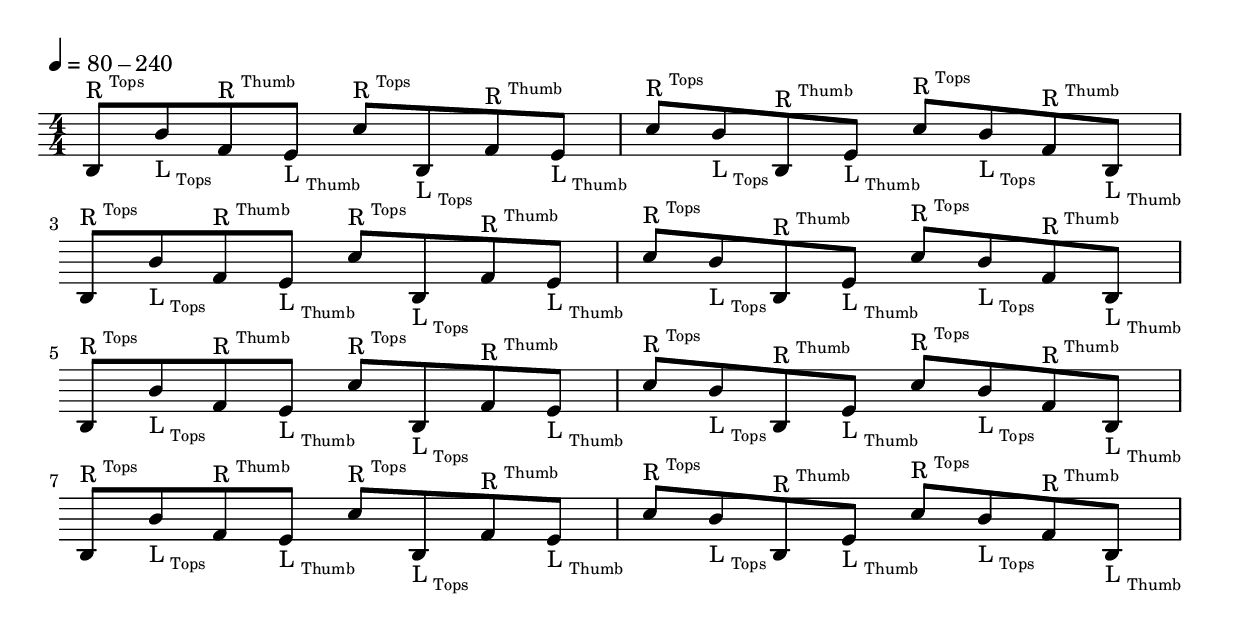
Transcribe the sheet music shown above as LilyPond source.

\version "2.24.1"
\include "../global.ly"

\layout {
  indent = -3.5
}

\relative {
  \defaultScoreSettings
  \tempo 4 = 80 - 240
  \time 4/4

  \repeat unfold 4 {
     b8^\RTopsTop  b'_\LTopsBtm   f^\RThumbTop   e_\LThumbBtm 
    c'8^\RTopsTop  b,_\LTopsBtm  f'^\RThumbTop   e_\LThumbBtm 
    c'8^\RTopsTop   b_\LTopsBtm  b,^\RThumbTop   e_\LThumbBtm 
    c'8^\RTopsTop   b_\LTopsBtm   f^\RThumbTop  b,_\LThumbBtm 
    \break
  }
}